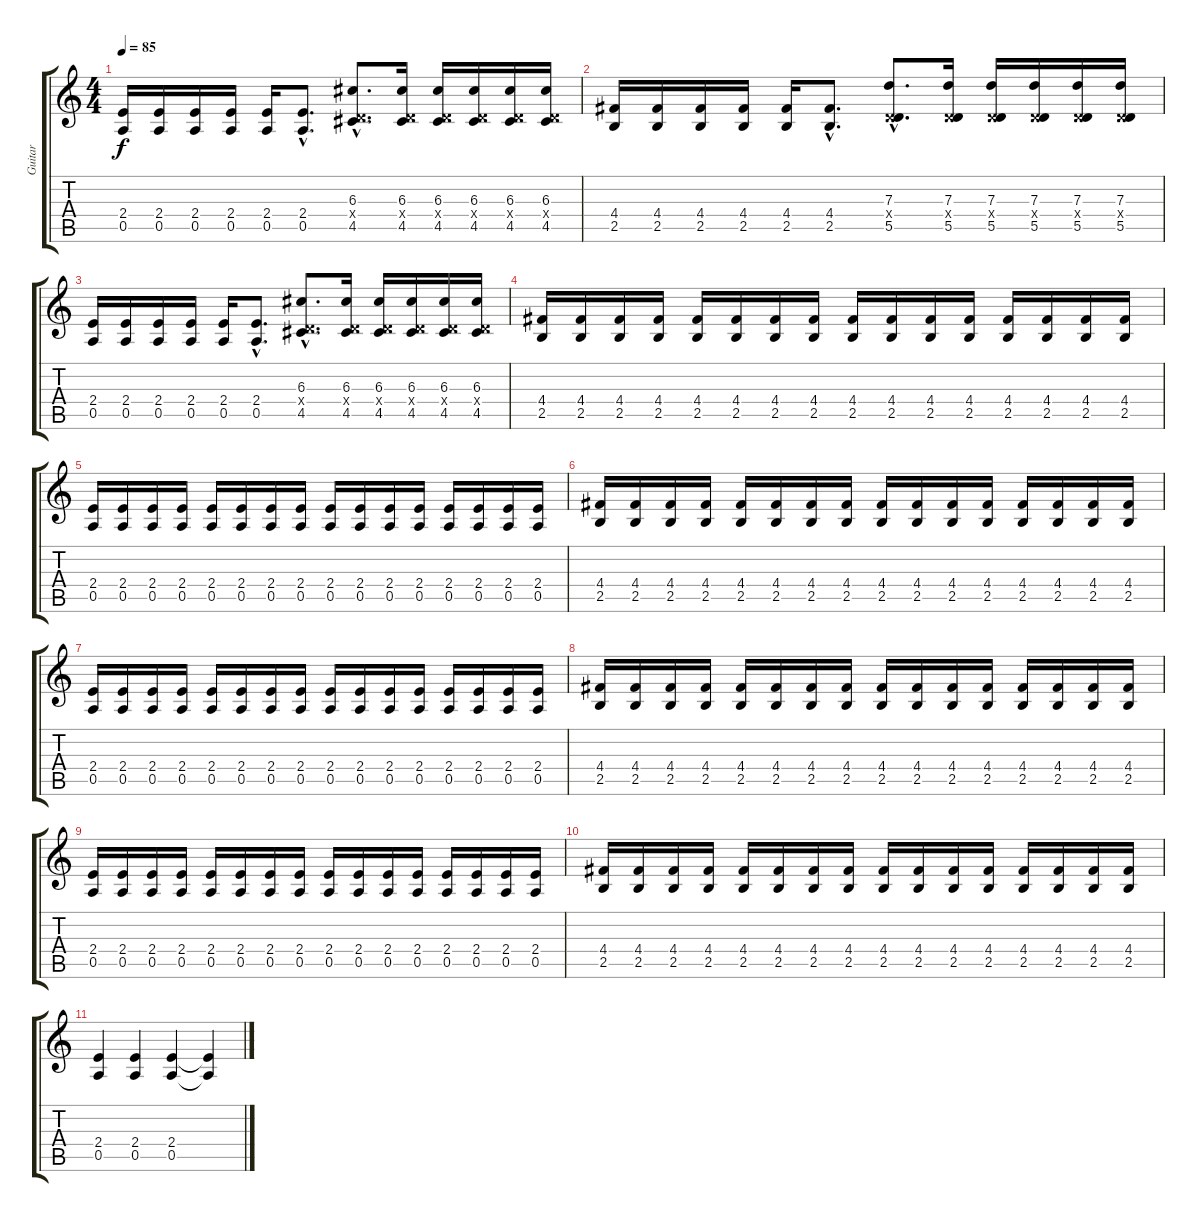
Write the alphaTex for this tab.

\track ("Guitar " "Guitar ") {instrument overdrivenguitar}
\staff {score tabs}
\tuning (E4 B3 G3 D3 A2 D2) {hide}
\ts (4 4)
\tempo 85
\clef g2
\ks c
(2.4 0.5).16{dy f} (2.4 0.5).16 (2.4 0.5).16 (2.4 0.5).16 (2.4 0.5).16 (2.4{hac} 0.5{hac}).8{d} (6.3{hac} 0.4{hac x} 4.5{hac}).8{d} (6.3 0.4{x} 4.5).16 (6.3 0.4{x} 4.5).16 (6.3 0.4{x} 4.5).16 (6.3 0.4{x} 4.5).16 (6.3 0.4{x} 4.5).16 |
(4.4 2.5).16 (4.4 2.5).16 (4.4 2.5).16 (4.4 2.5).16 (4.4 2.5).16 (4.4{hac} 2.5{hac}).8{d} (7.3{hac} 0.4{hac x} 5.5{hac}).8{d} (7.3 0.4{x} 5.5).16 (7.3 0.4{x} 5.5).16 (7.3 0.4{x} 5.5).16 (7.3 0.4{x} 5.5).16 (7.3 0.4{x} 5.5).16 |
(2.4 0.5).16 (2.4 0.5).16 (2.4 0.5).16 (2.4 0.5).16 (2.4 0.5).16 (2.4{hac} 0.5{hac}).8{d} (6.3{hac} 0.4{hac x} 4.5{hac}).8{d} (6.3 0.4{x} 4.5).16 (6.3 0.4{x} 4.5).16 (6.3 0.4{x} 4.5).16 (6.3 0.4{x} 4.5).16 (6.3 0.4{x} 4.5).16 |
(4.4 2.5).16 (4.4 2.5).16 (4.4 2.5).16 (4.4 2.5).16 (4.4 2.5).16 (4.4 2.5).16 (4.4 2.5).16 (4.4 2.5).16 (4.4 2.5).16 (4.4 2.5).16 (4.4 2.5).16 (4.4 2.5).16 (4.4 2.5).16 (4.4 2.5).16 (4.4 2.5).16 (4.4 2.5).16 |
(2.4 0.5).16 (2.4 0.5).16 (2.4 0.5).16 (2.4 0.5).16 (2.4 0.5).16 (2.4 0.5).16 (2.4 0.5).16 (2.4 0.5).16 (2.4 0.5).16 (2.4 0.5).16 (2.4 0.5).16 (2.4 0.5).16 (2.4 0.5).16 (2.4 0.5).16 (2.4 0.5).16 (2.4 0.5).16 |
(4.4 2.5).16 (4.4 2.5).16 (4.4 2.5).16 (4.4 2.5).16 (4.4 2.5).16 (4.4 2.5).16 (4.4 2.5).16 (4.4 2.5).16 (4.4 2.5).16 (4.4 2.5).16 (4.4 2.5).16 (4.4 2.5).16 (4.4 2.5).16 (4.4 2.5).16 (4.4 2.5).16 (4.4 2.5).16 |
(2.4 0.5).16 (2.4 0.5).16 (2.4 0.5).16 (2.4 0.5).16 (2.4 0.5).16 (2.4 0.5).16 (2.4 0.5).16 (2.4 0.5).16 (2.4 0.5).16 (2.4 0.5).16 (2.4 0.5).16 (2.4 0.5).16 (2.4 0.5).16 (2.4 0.5).16 (2.4 0.5).16 (2.4 0.5).16 |
(4.4 2.5).16 (4.4 2.5).16 (4.4 2.5).16 (4.4 2.5).16 (4.4 2.5).16 (4.4 2.5).16 (4.4 2.5).16 (4.4 2.5).16 (4.4 2.5).16 (4.4 2.5).16 (4.4 2.5).16 (4.4 2.5).16 (4.4 2.5).16 (4.4 2.5).16 (4.4 2.5).16 (4.4 2.5).16 |
(2.4 0.5).16 (2.4 0.5).16 (2.4 0.5).16 (2.4 0.5).16 (2.4 0.5).16 (2.4 0.5).16 (2.4 0.5).16 (2.4 0.5).16 (2.4 0.5).16 (2.4 0.5).16 (2.4 0.5).16 (2.4 0.5).16 (2.4 0.5).16 (2.4 0.5).16 (2.4 0.5).16 (2.4 0.5).16 |
(4.4 2.5).16 (4.4 2.5).16 (4.4 2.5).16 (4.4 2.5).16 (4.4 2.5).16 (4.4 2.5).16 (4.4 2.5).16 (4.4 2.5).16 (4.4 2.5).16 (4.4 2.5).16 (4.4 2.5).16 (4.4 2.5).16 (4.4 2.5).16 (4.4 2.5).16 (4.4 2.5).16 (4.4 2.5).16 |
(2.4 0.5).4 (2.4 0.5).4 (2.4 0.5).4 (2.4{t} 0.5{t}).4
